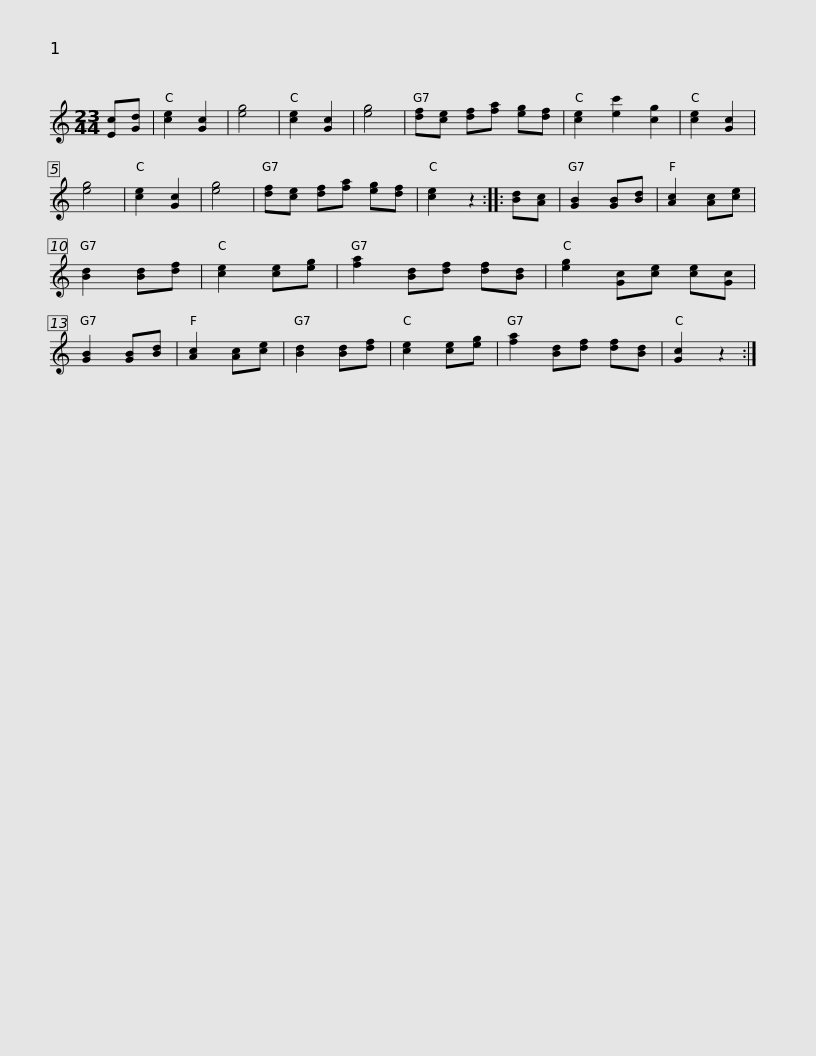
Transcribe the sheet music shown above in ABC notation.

X:1
L:1/8
M:23/44
I:linebreak $
K:C
V:1 treble
V:1
 [Ec][Gd] | [ce]2 [Gc]2 | [eg]4 | [ce]2 [Gc]2 | [eg]4 | %5
 [df][ce] [df][fa] [eg][df] | [ce]2 [ec']2 [cg]2 | [ce]2 [Gc]2 | [eg]4 | [ce]2 [Gc]2 | %10
 [eg]4 | [df][ce] [df][fa] [eg][df] | [ce]2 z2 :: [Bd][Ac] |$ [GB]2 [GB][Bd] | %15
 [Ac]2 [Ac][ce] | [Bd]2 [Bd][df] | [ce]2 [ce][eg] | [fa]2 [Bd][df] [df][Bd] | [eg]2 [Gc][ce] [ce][Gc] | %20
 [GB]2 [GB][Bd] | [Ac]2 [Ac][ce] | [Bd]2 [Bd][df] | [ce]2 [ce][eg] | [fa]2 [Bd][df] [df][Bd] | %25
 [Gc]2 z2 :| %26
